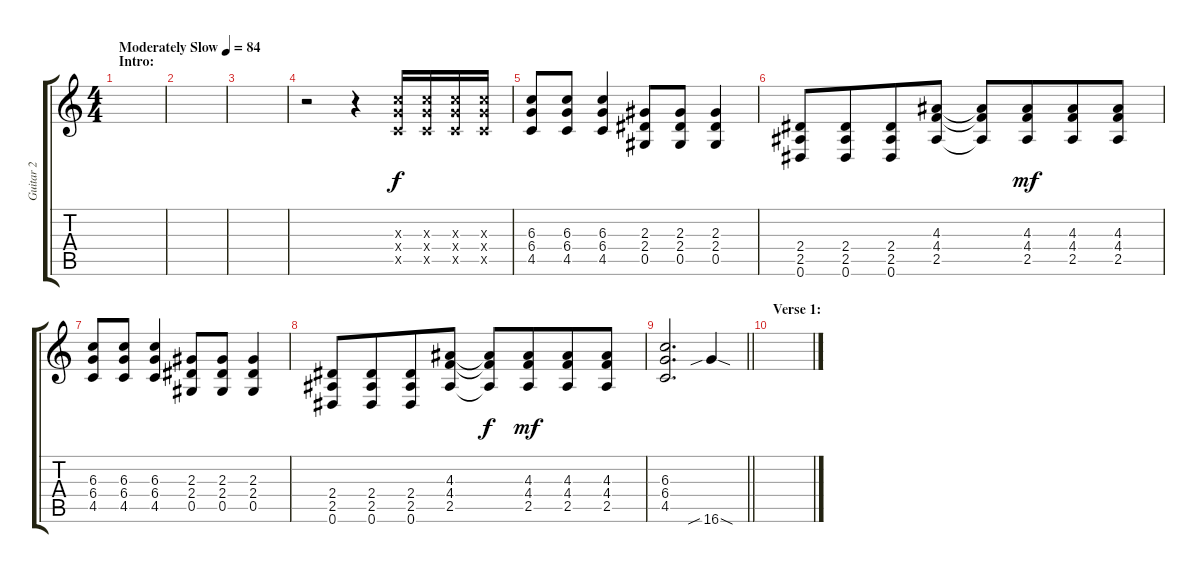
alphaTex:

\track ("Guitar 2" "Guitar 2") {instrument overdrivenguitar}
\staff {score tabs}
\tuning (Eb4 Bb3 Gb3 Db3 Ab2 Eb2) {hide}
\ts (4 4)
\section ("" "Intro:")
\tempo (84 "Moderately Slow")
\clef g2
\ks c
|
|
|
r.2 r.4 (6.3{x} 6.4{x} 4.5{x}).16 (6.3{x} 6.4{x} 4.5{x}).16 (6.3{x} 6.4{x} 4.5{x}).16 (6.3{x} 6.4{x} 4.5{x}).16 |
(6.3 6.4 4.5).8 (6.3 6.4 4.5).8 (6.3 6.4 4.5).4 (2.3 2.4 0.5).8 (2.3 2.4 0.5).8 (2.3 2.4 0.5).4 |
(2.4 2.5 0.6).8 (2.4 2.5 0.6).8{txt "" beam merge} (2.4 2.5 0.6).8 (4.3 4.4 2.5).8 (4.3{t} 4.4{t} 2.5{t}).8{dy f} (4.3 4.4 2.5).8{dy mf beam merge} (4.3 4.4 2.5).8 (4.3 4.4 2.5).8 |
(6.3 6.4 4.5).8 (6.3 6.4 4.5).8 (6.3 6.4 4.5).4 (2.3 2.4 0.5).8 (2.3 2.4 0.5).8 (2.3 2.4 0.5).4 |
(2.4 2.5 0.6).8 (2.4 2.5 0.6).8{beam merge} (2.4 2.5 0.6).8 (4.3 4.4 2.5).8 (4.3{t} 4.4{t} 2.5{t}).8{dy f} (4.3 4.4 2.5).8{dy mf beam merge} (4.3 4.4 2.5).8 (4.3 4.4 2.5).8 |
\barLineRight lightlight
(6.3 6.4 4.5).2{d} 16.6{sib sod}.4 |
\section ("" "Verse 1:")
